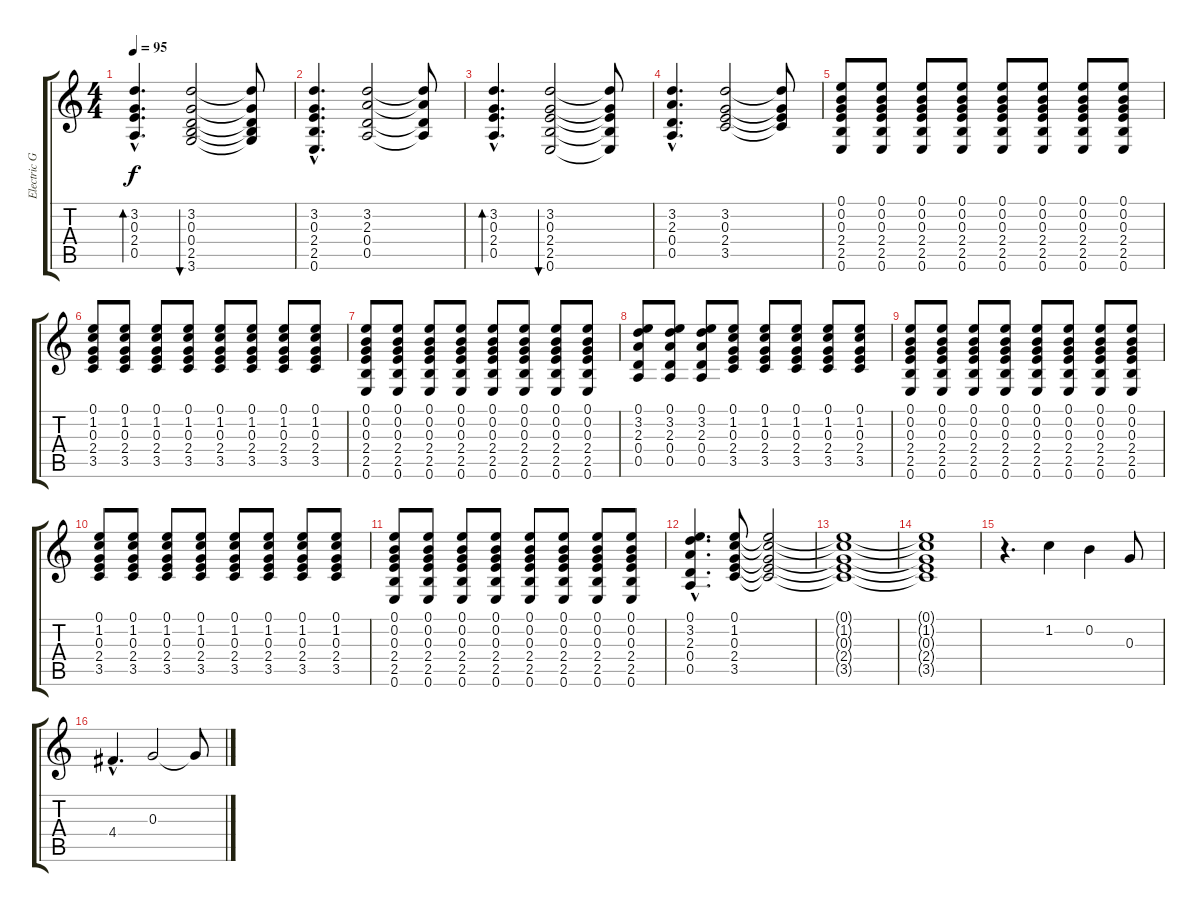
\track ("Electric Guitar(1)" "Electric G") {instrument electricguitarjazz}
\staff {score tabs}
\tuning (E4 B3 G3 D3 A2 E2) {hide}
\ts (4 4)
\tempo 95
\clef g2
\ks c
(3.2{hac} 0.3{hac} 2.4{hac} 0.5{hac}).4{d bd 60 dy f} (3.2 0.3 0.4 2.5 3.6).2{bu 60} (3.2{t} 0.3{t} 0.4{t} 2.5{t} 3.6{t}).8 |
(3.2{hac} 0.3{hac} 2.4{hac} 2.5{hac} 0.6{hac}).4{d} (3.2 2.3 0.4 0.5).2 (3.2{t} 2.3{t} 0.4{t} 0.5{t}).8 |
(3.2{hac} 0.3{hac} 2.4{hac} 0.5{hac}).4{d bd 60} (3.2 0.3 2.4 2.5 0.6).2{bu 60} (3.2{t} 0.3{t} 2.4{t} 2.5{t} 0.6{t}).8 |
(3.2{hac} 2.3{hac} 0.4{hac} 0.5{hac}).4{d} (3.2 0.3 2.4 3.5).2 (3.2{t} 0.3{t} 2.4{t} 3.5{t}).8 |
(0.1 0.2 0.3 2.4 2.5 0.6).8{volume 9} (0.1 0.2 0.3 2.4 2.5 0.6).8 (0.1 0.2 0.3 2.4 2.5 0.6).8 (0.1 0.2 0.3 2.4 2.5 0.6).8 (0.1 0.2 0.3 2.4 2.5 0.6).8 (0.1 0.2 0.3 2.4 2.5 0.6).8 (0.1 0.2 0.3 2.4 2.5 0.6).8 (0.1 0.2 0.3 2.4 2.5 0.6).8 |
(0.1 1.2 0.3 2.4 3.5).8 (0.1 1.2 0.3 2.4 3.5).8 (0.1 1.2 0.3 2.4 3.5).8 (0.1 1.2 0.3 2.4 3.5).8 (0.1 1.2 0.3 2.4 3.5).8 (0.1 1.2 0.3 2.4 3.5).8 (0.1 1.2 0.3 2.4 3.5).8 (0.1 1.2 0.3 2.4 3.5).8 |
(0.1 0.2 0.3 2.4 2.5 0.6).8 (0.1 0.2 0.3 2.4 2.5 0.6).8 (0.1 0.2 0.3 2.4 2.5 0.6).8 (0.1 0.2 0.3 2.4 2.5 0.6).8 (0.1 0.2 0.3 2.4 2.5 0.6).8 (0.1 0.2 0.3 2.4 2.5 0.6).8 (0.1 0.2 0.3 2.4 2.5 0.6).8 (0.1 0.2 0.3 2.4 2.5 0.6).8 |
(0.1 3.2 2.3 0.4 0.5).8 (0.1 3.2 2.3 0.4 0.5).8 (0.1 3.2 2.3 0.4 0.5).8 (0.1 1.2 0.3 2.4 3.5).8 (0.1 1.2 0.3 2.4 3.5).8 (0.1 1.2 0.3 2.4 3.5).8 (0.1 1.2 0.3 2.4 3.5).8 (0.1 1.2 0.3 2.4 3.5).8 |
(0.1 0.2 0.3 2.4 2.5 0.6).8 (0.1 0.2 0.3 2.4 2.5 0.6).8 (0.1 0.2 0.3 2.4 2.5 0.6).8 (0.1 0.2 0.3 2.4 2.5 0.6).8 (0.1 0.2 0.3 2.4 2.5 0.6).8 (0.1 0.2 0.3 2.4 2.5 0.6).8 (0.1 0.2 0.3 2.4 2.5 0.6).8 (0.1 0.2 0.3 2.4 2.5 0.6).8 |
(0.1 1.2 0.3 2.4 3.5).8 (0.1 1.2 0.3 2.4 3.5).8 (0.1 1.2 0.3 2.4 3.5).8 (0.1 1.2 0.3 2.4 3.5).8 (0.1 1.2 0.3 2.4 3.5).8 (0.1 1.2 0.3 2.4 3.5).8 (0.1 1.2 0.3 2.4 3.5).8 (0.1 1.2 0.3 2.4 3.5).8 |
(0.1 0.2 0.3 2.4 2.5 0.6).8 (0.1 0.2 0.3 2.4 2.5 0.6).8 (0.1 0.2 0.3 2.4 2.5 0.6).8 (0.1 0.2 0.3 2.4 2.5 0.6).8 (0.1 0.2 0.3 2.4 2.5 0.6).8 (0.1 0.2 0.3 2.4 2.5 0.6).8 (0.1 0.2 0.3 2.4 2.5 0.6).8 (0.1 0.2 0.3 2.4 2.5 0.6).8 |
(0.1{hac} 3.2{hac} 2.3{hac} 0.4{hac} 0.5{hac}).4{d} (0.1 1.2 0.3 2.4 3.5).8 (0.1{t} 1.2{t} 0.3{t} 2.4{t} 3.5{t}).2 |
(0.1{t} 1.2{t} 0.3{t} 2.4{t} 3.5{t}).1{volume 0} |
(0.1{t} 1.2{t} 0.3{t} 2.4{t} 3.5{t}).1 |
r.4{d volume 13} 1.2.4 0.2.4 0.3.8 |
4.4{hac}.4{d} 0.3.2 0.3{t}.8
